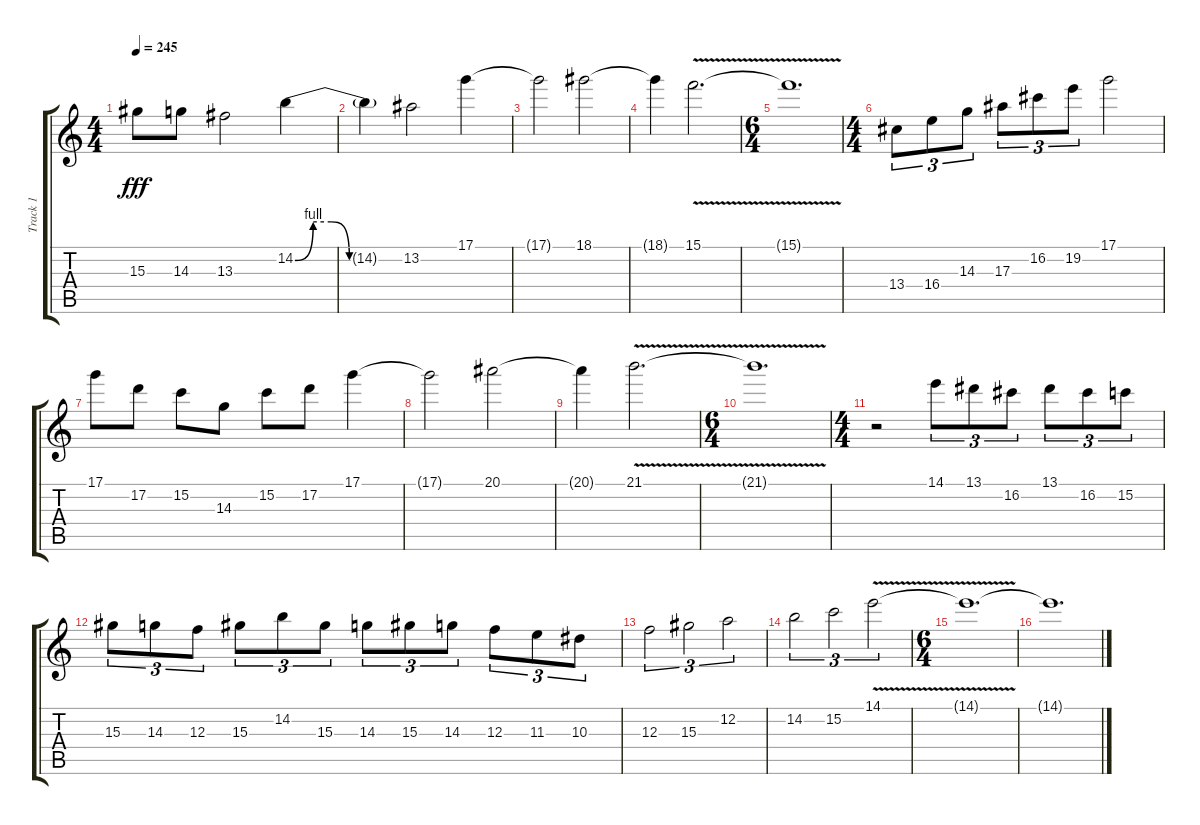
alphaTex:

\track ("Track 1" "Track 1") {instrument distortionguitar}
\staff {score tabs}
\tuning (D4 A3 F3 C3 G2 C2) {hide}
\ts (4 4)
\tempo 245
\clef g2
\ks c
15.3.8{dy fff} 14.3.8 13.3.2 14.2{be (custom 0 0 10 4 20 4 30 0 60 0)}.4 |
14.2{t}.4 13.2.2 17.1.4 |
17.1{t}.2 18.1.2 |
18.1{t}.4 15.1{v}.2{d} |
\ts (6 4)
15.1{t}.1{d} |
\ts (4 4)
13.4.8{tu (3 2)} 16.4.8{tu (3 2)} 14.3.8{tu (3 2)} 17.3.8{tu (3 2)} 16.2.8{tu (3 2)} 19.2.8{tu (3 2)} 17.1.2 |
17.1.8 17.2.8 15.2.8 14.3.8 15.2.8 17.2.8 17.1.4 |
17.1{t}.2 20.1.2 |
20.1{t}.4 21.1{v}.2{d} |
\ts (6 4)
21.1{t}.1{d} |
\ts (4 4)
r.2 14.1.8{tu (3 2)} 13.1.8{tu (3 2)} 16.2.8{tu (3 2)} 13.1.8{tu (3 2)} 16.2.8{tu (3 2)} 15.2.8{tu (3 2)} |
15.3.8{tu (3 2)} 14.3.8{tu (3 2)} 12.3.8{tu (3 2)} 15.3.8{tu (3 2)} 14.2.8{tu (3 2)} 15.3.8{tu (3 2)} 14.3.8{tu (3 2)} 15.3.8{tu (3 2)} 14.3.8{tu (3 2)} 12.3.8{tu (3 2)} 11.3.8{tu (3 2)} 10.3.8{tu (3 2)} |
12.3.2{tu (3 2)} 15.3.2{tu (3 2)} 12.2.2{tu (3 2)} |
14.2.2{tu (3 2)} 15.2.2{tu (3 2)} 14.1{v}.2{tu (3 2)} |
\ts (6 4)
14.1{t}.1{d} |
14.1{t}.1{d}
